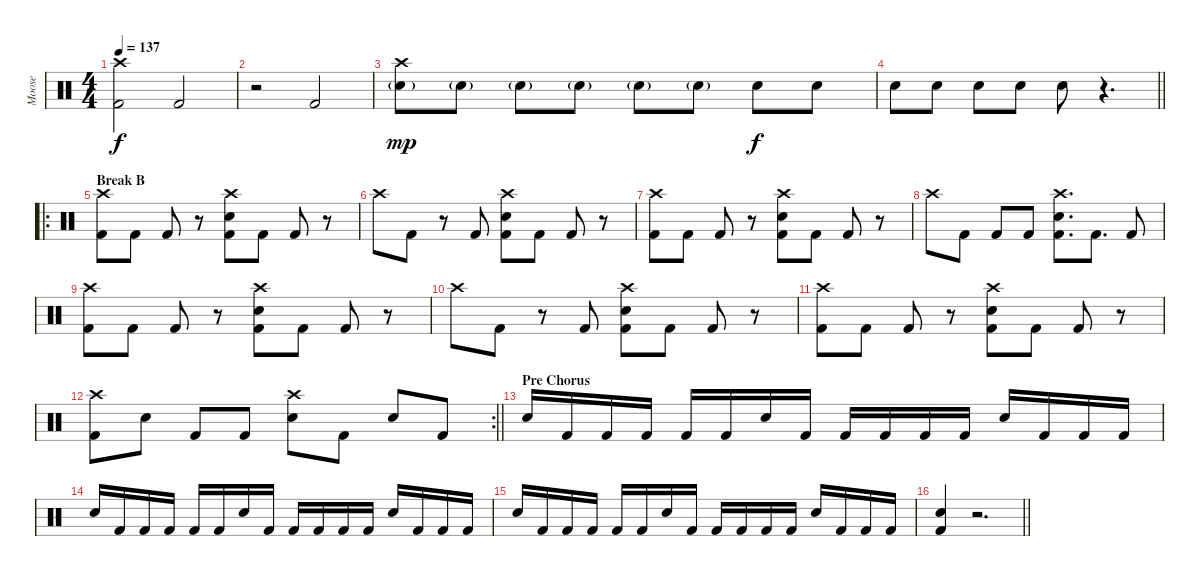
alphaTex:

\track ("Moose" "Moose") {instrument percussion}
\staff {score}
\articulation defaults
\ts (4 4)
\tempo 137
\clef neutral
\ks c
("Crash high (hit)" "Kick (hit) 2").2{dy f} "Kick (hit) 2".2 |
r.2 "Kick (hit) 2".2 |
("Crash high (hit)" "Snare (hit) 2"{g}).8{dy mp} "Snare (hit) 2"{g}.8 "Snare (hit) 2"{g}.8 "Snare (hit) 2"{g}.8 "Snare (hit) 2"{g}.8 "Snare (hit) 2"{g}.8 "Snare (hit) 2".8{dy f} "Snare (hit) 2".8 |
\barLineRight lightlight "Snare (hit) 2".8 "Snare (hit) 2".8 "Snare (hit) 2".8 "Snare (hit) 2".8 "Snare (hit) 2".8
r.4{d} |
\ro
\section ("" "Break B")
("Crash high (hit)" "Kick (hit) 2").8 "Kick (hit) 2".8 "Kick (hit) 2".8 r.8 ("Crash high (hit)" "Snare (hit) 2" "Kick (hit) 2").8 "Kick (hit) 2".8 "Kick (hit) 2".8 r.8 |
"Crash high (hit)".8 "Kick (hit) 2".8 r.8 "Kick (hit) 2".8 ("Crash high (hit)" "Snare (hit) 2" "Kick (hit) 2").8 "Kick (hit) 2".8 "Kick (hit) 2".8 r.8 |
("Crash high (hit)" "Kick (hit) 2").8 "Kick (hit) 2".8 "Kick (hit) 2".8 r.8 ("Crash high (hit)" "Snare (hit) 2" "Kick (hit) 2").8 "Kick (hit) 2".8 "Kick (hit) 2".8 r.8 |
"Crash high (hit)".8 "Kick (hit) 2".8 "Kick (hit) 2".8 "Kick (hit) 2".8 ("Crash high (hit)" "Snare (hit) 2" "Kick (hit) 2").8{d} "Kick (hit) 2".8{d} "Kick (hit) 2".8 |
("Crash high (hit)" "Kick (hit) 2").8 "Kick (hit) 2".8 "Kick (hit) 2".8 r.8 ("Crash high (hit)" "Snare (hit) 2" "Kick (hit) 2").8 "Kick (hit) 2".8 "Kick (hit) 2".8 r.8 |
"Crash high (hit)".8 "Kick (hit) 2".8 r.8 "Kick (hit) 2".8 ("Crash high (hit)" "Snare (hit) 2" "Kick (hit) 2").8 "Kick (hit) 2".8 "Kick (hit) 2".8 r.8 |
("Crash high (hit)" "Kick (hit) 2").8 "Kick (hit) 2".8 "Kick (hit) 2".8 r.8 ("Crash high (hit)" "Snare (hit) 2" "Kick (hit) 2").8 "Kick (hit) 2".8 "Kick (hit) 2".8 r.8 |
\rc 2
\barLineRight lightlight
("Crash high (hit)" "Kick (hit) 2").8 "Snare (hit) 2".8 "Kick (hit) 2".8 "Kick (hit) 2".8 ("Crash high (hit)" "Snare (hit) 2").8 "Kick (hit) 2".8 "Snare (hit) 2".8 "Kick (hit) 2".8 |
\section ("" "Pre Chorus")
"Electric Snare (hit)".16 "Kick (hit) 2".16 "Kick (hit) 2".16 "Kick (hit) 2".16 "Kick (hit) 2".16 "Kick (hit) 2".16 "Electric Snare (hit)".16 "Kick (hit) 2".16 "Kick (hit) 2".16 "Kick (hit) 2".16 "Kick (hit) 2".16 "Kick (hit) 2".16 "Electric Snare (hit)".16 "Kick (hit) 2".16 "Kick (hit) 2".16 "Kick (hit) 2".16 |
"Electric Snare (hit)".16 "Kick (hit) 2".16 "Kick (hit) 2".16 "Kick (hit) 2".16 "Kick (hit) 2".16 "Kick (hit) 2".16 "Electric Snare (hit)".16 "Kick (hit) 2".16 "Kick (hit) 2".16 "Kick (hit) 2".16 "Kick (hit) 2".16 "Kick (hit) 2".16 "Electric Snare (hit)".16 "Kick (hit) 2".16 "Kick (hit) 2".16 "Kick (hit) 2".16 |
"Electric Snare (hit)".16 "Kick (hit) 2".16 "Kick (hit) 2".16 "Kick (hit) 2".16 "Kick (hit) 2".16 "Kick (hit) 2".16 "Electric Snare (hit)".16 "Kick (hit) 2".16 "Kick (hit) 2".16 "Kick (hit) 2".16 "Kick (hit) 2".16 "Kick (hit) 2".16 "Electric Snare (hit)".16 "Kick (hit) 2".16 "Kick (hit) 2".16 "Kick (hit) 2".16 |
\barLineRight lightlight
("Electric Snare (hit)" "Kick (hit) 2").4 r.2{d}
